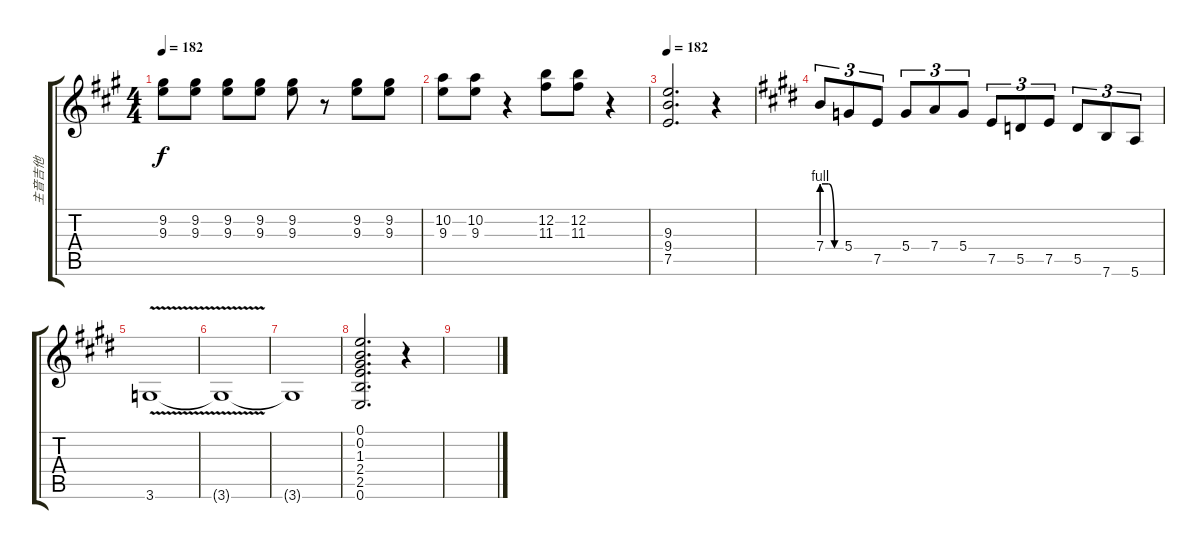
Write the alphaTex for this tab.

\track ("主音吉他" "主音吉他") {instrument distortionguitar}
\staff {score tabs}
\tuning (E4 B3 G3 D3 A2 E2) {hide}
\ts (4 4)
\tempo 182
\clef g2
\ks a
(9.2 9.3).8{dy f} (9.2 9.3).8 (9.2 9.3).8 (9.2 9.3).8 (9.2 9.3).8 r.8 (9.2 9.3).8 (9.2 9.3).8 |
(10.2 9.3).8 (10.2 9.3).8 r.4 (12.2 11.3).8 (12.2 11.3).8 r.4 |
\tempo 182
(9.3 9.4 7.5).2{d} r.4 |
\ks c#minor
7.4{be (custom 0 4 20 4 40 0 60 0)}.8{tu (3 2)} 5.4.8{tu (3 2)} 7.5.8{tu (3 2)} 5.4.8{tu (3 2)} 7.4.8{tu (3 2)} 5.4.8{tu (3 2)} 7.5.8{tu (3 2)} 5.5.8{tu (3 2)} 7.5.8{tu (3 2)} 5.5.8{tu (3 2)} 7.6.8{tu (3 2)} 5.6.8{tu (3 2)} |
3.6{v}.1 |
3.6{t}.1 |
3.6{t}.1 |
(0.1 0.2 1.3 2.4 2.5 0.6).2{d} r.4 |
\ks e
